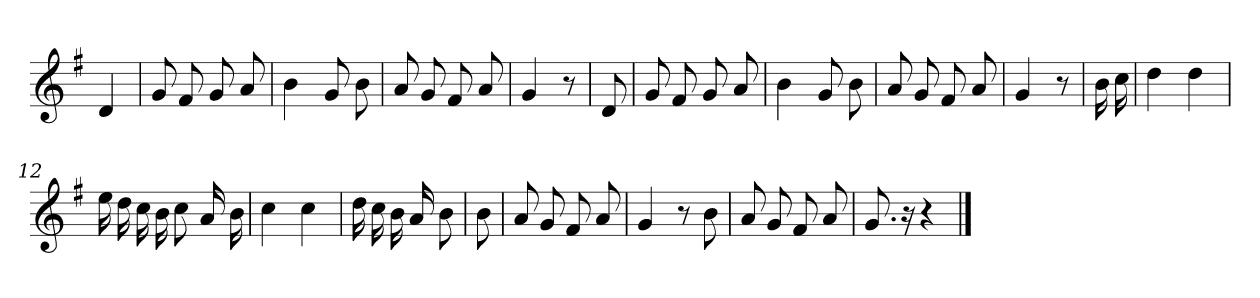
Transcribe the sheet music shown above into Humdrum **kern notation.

**kern
*part1
*staff1
*clefG2
*k[f#]
*G:
=
4d
=1
8g
8f#
8g
8a
=2
4b
8g
8b
=3
8a
8g
8f#
8a
=4
4g
8r
=5
8d
=6
8g
8f#
8g
8a
=7
4b
8g
8b
=8
8a
8g
8f#
8a
=9
4g
8r
=10
16b
16cc
=11
4dd
4dd
=12
16ee
16dd
16cc
16b
8cc
16a
16b
=13
4cc
4cc
=14
16dd
16cc
16b
16a
8b
=15
8b
=16
8a
8g
8f#
8a
=17
4g
8r
8b
=18
8a
8g
8f#
8a
=19
8.g
16r
4r
==
*-
